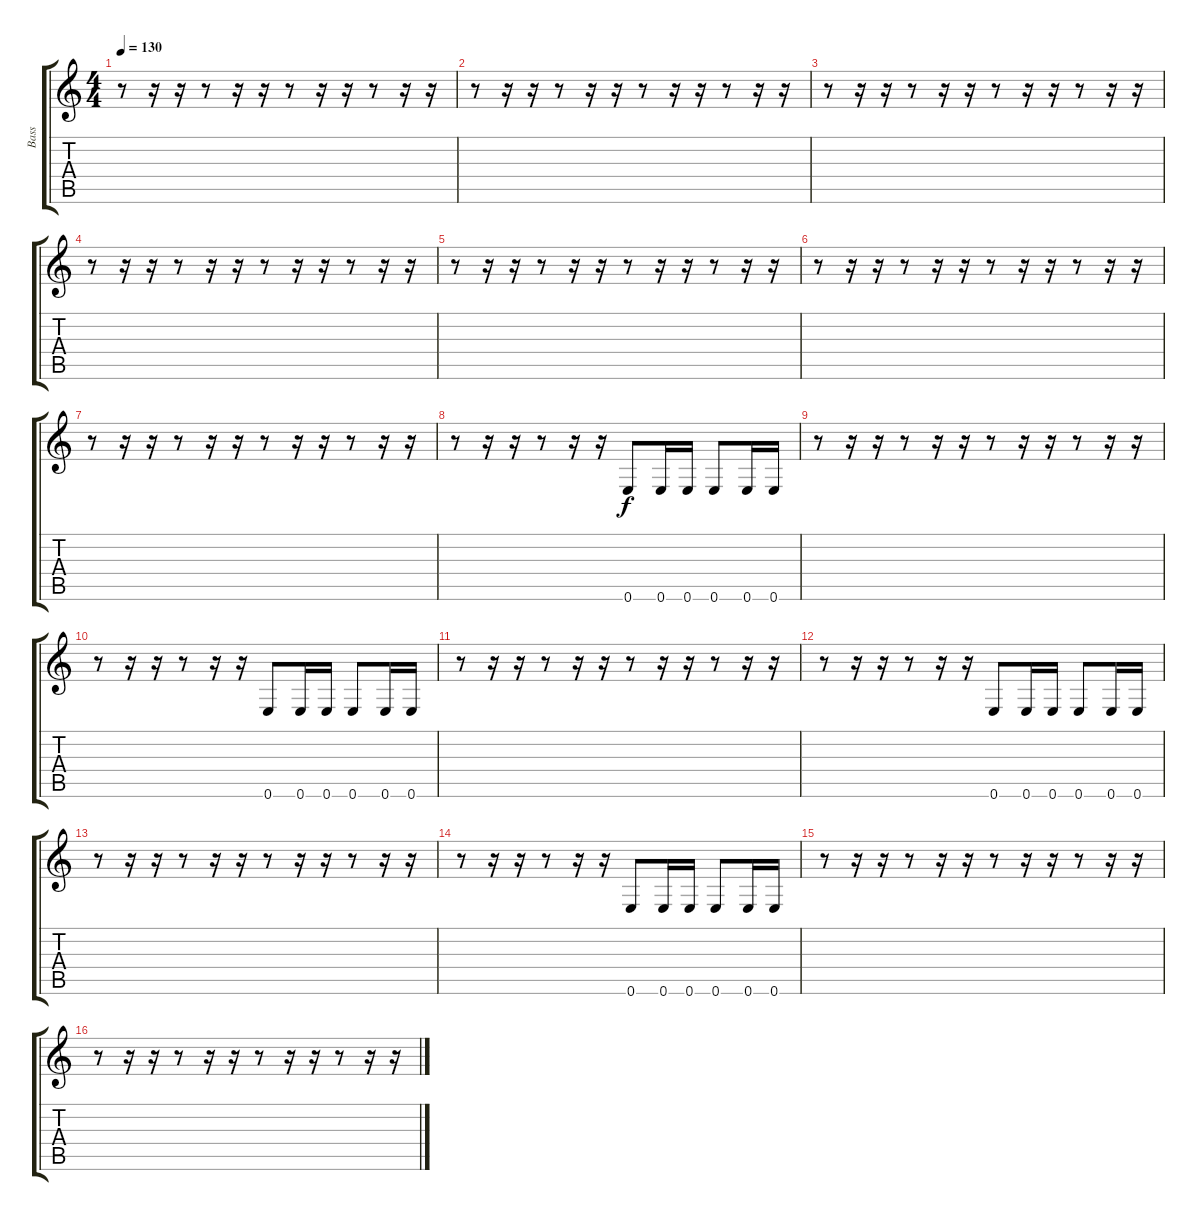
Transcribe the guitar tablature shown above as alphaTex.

\track ("Bass" "Bass") {instrument electricbassfinger}
\staff {score tabs}
\tuning (E4 B3 G3 D3 A2 E2) {hide}
\ts (4 4)
\tempo 130
\clef g2
\ks c
r.8{dy f} r.16 r.16 r.8 r.16 r.16 r.8 r.16 r.16 r.8 r.16 r.16 |
r.8 r.16 r.16 r.8 r.16 r.16 r.8 r.16 r.16 r.8 r.16 r.16 |
r.8 r.16 r.16 r.8 r.16 r.16 r.8 r.16 r.16 r.8 r.16 r.16 |
r.8 r.16 r.16 r.8 r.16 r.16 r.8 r.16 r.16 r.8 r.16 r.16 |
r.8 r.16 r.16 r.8 r.16 r.16 r.8 r.16 r.16 r.8 r.16 r.16 |
r.8 r.16 r.16 r.8 r.16 r.16 r.8 r.16 r.16 r.8 r.16 r.16 |
r.8 r.16 r.16 r.8 r.16 r.16 r.8 r.16 r.16 r.8 r.16 r.16 |
r.8 r.16 r.16 r.8 r.16 r.16 0.6.8 0.6.16 0.6.16 0.6.8 0.6.16 0.6.16 |
r.8 r.16 r.16 r.8 r.16 r.16 r.8 r.16 r.16 r.8 r.16 r.16 |
r.8 r.16 r.16 r.8 r.16 r.16 0.6.8 0.6.16 0.6.16 0.6.8 0.6.16 0.6.16 |
r.8 r.16 r.16 r.8 r.16 r.16 r.8 r.16 r.16 r.8 r.16 r.16 |
r.8 r.16 r.16 r.8 r.16 r.16 0.6.8 0.6.16 0.6.16 0.6.8 0.6.16 0.6.16 |
r.8 r.16 r.16 r.8 r.16 r.16 r.8 r.16 r.16 r.8 r.16 r.16 |
r.8 r.16 r.16 r.8 r.16 r.16 0.6.8 0.6.16 0.6.16 0.6.8 0.6.16 0.6.16 |
r.8 r.16 r.16 r.8 r.16 r.16 r.8 r.16 r.16 r.8 r.16 r.16 |
r.8 r.16 r.16 r.8 r.16 r.16 r.8 r.16 r.16 r.8 r.16 r.16
